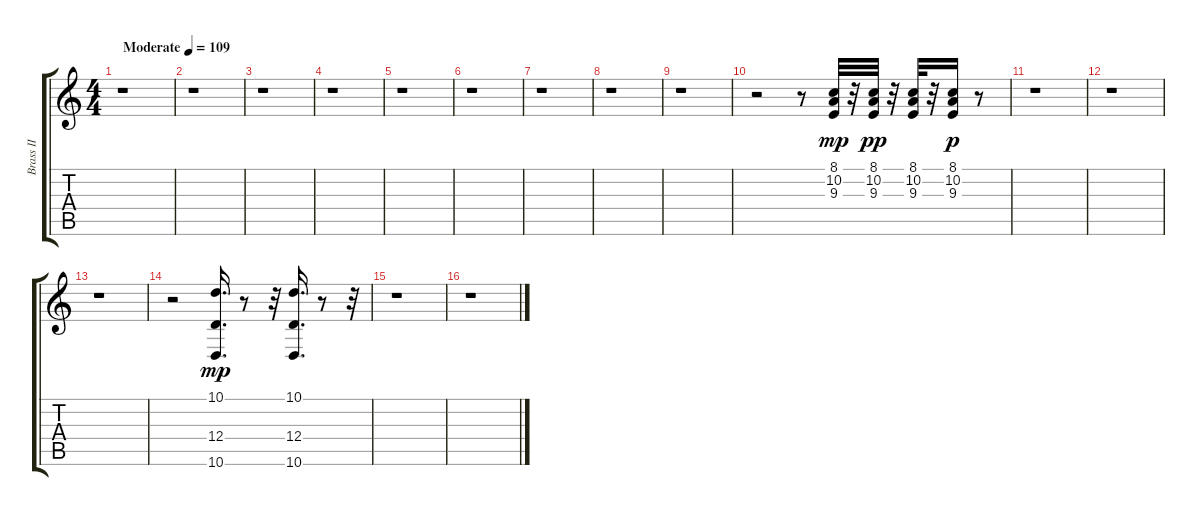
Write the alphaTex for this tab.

\track ("Brass II" "Brass II") {instrument altosax}
\staff {score tabs}
\tuning (E4 B3 G3 D3 A2 E2) {hide}
\ts (4 4)
\tempo (109 "Moderate")
\clef g2
\ks c
r.1{dy mp instrument altosax} |
r.1 |
r.1 |
r.1 |
r.1 |
r.1 |
r.1 |
r.1 |
r.1 |
r.2 r.8 (8.1 10.2 9.3).32{balance 7} r.32 (8.1 10.2 9.3).32{dy pp} r.32 (8.1 10.2 9.3).32 r.32 (8.1 10.2 9.3).16{dy p} r.8 |
r.1 |
r.1 |
r.1 |
r.2 (10.1 12.4 10.6).16{d dy mp} r.8 r.32 (10.1 12.4 10.6).16{d} r.8 r.32 |
r.1 |
r.1
